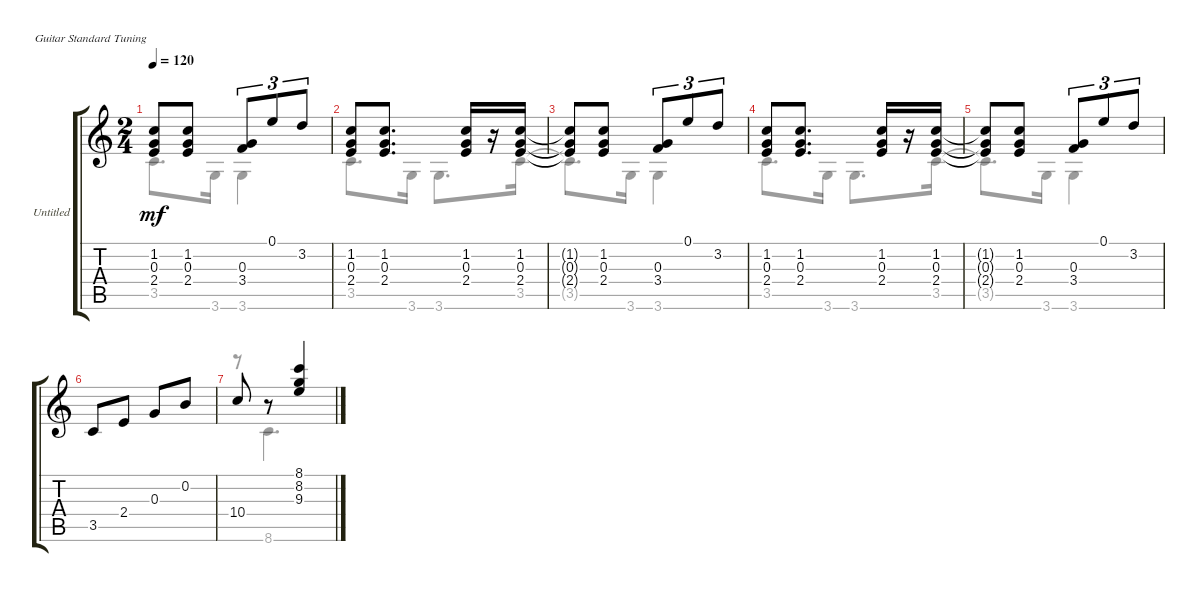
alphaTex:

\bracketExtendMode groupsimilarinstruments
\firstSystemTrackNameOrientation horizontal
\otherSystemsTrackNameOrientation horizontal
\track ("Untitled" "Untitled") {instrument acousticguitarnylon}
\staff {score tabs}
\tuning (E4 B3 G3 D3 A2 E2)
\voice
\ts (2 4)
\tempo 120
\clef g2
\ks c
(1.2{t} 0.3{t} 2.4{t}).8{dy mf} (1.2 0.3 2.4).8 (0.3 3.4).8{tu (3 2)} 0.1.8{tu (3 2)} 3.2.8{tu (3 2)} |
(1.2 0.3 2.4).8 (1.2 0.3 2.4).8{d} (1.2 0.3 2.4).16 r.16 (1.2 0.3 2.4).16 |
(1.2{t} 0.3{t} 2.4{t}).8 (1.2 0.3 2.4).8 (0.3 3.4).8{tu (3 2)} 0.1.8{tu (3 2)} 3.2.8{tu (3 2)} |
(1.2 0.3 2.4).8 (1.2 0.3 2.4).8{d} (1.2 0.3 2.4).16 r.16 (1.2 0.3 2.4).16 |
(1.2{t} 0.3{t} 2.4{t}).8 (1.2 0.3 2.4).8 (0.3 3.4).8{tu (3 2)} 0.1.8{tu (3 2)} 3.2.8{tu (3 2)} |
3.5.8 2.4.8 0.3.8 0.2.8 |
10.4.8 r.8 (8.1 8.2 9.3).4
\voice
\clef g2
\ottava regular
\simile none
\ks c
3.5{t}.8{d dy mf} 3.6.16 3.6.4 |
3.5.8{d} 3.6.16 3.6.8{d} 3.5.16 |
3.5{t}.8{d} 3.6.16 3.6.4 |
3.5.8{d} 3.6.16 3.6.8{d} 3.5.16 |
3.5{t}.8{d} 3.6.16 3.6.4 |
|
r.8 8.6.4{d}
